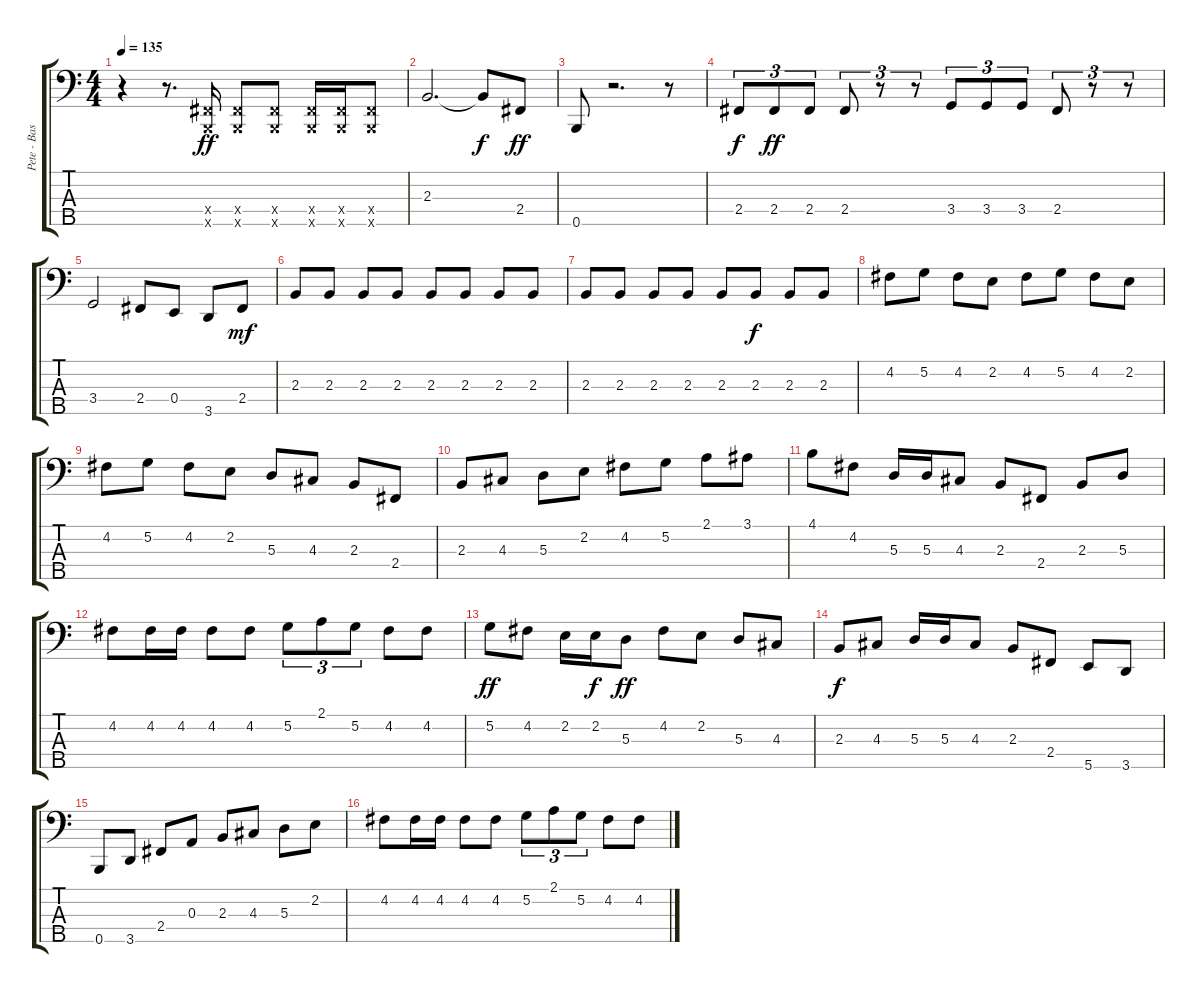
\track ("Pete - Bass" "Pete - Bas") {instrument electricbassfinger}
\staff {score tabs}
\tuning (G2 D2 A1 E1 B0) {hide}
\ts (4 4)
\tempo 135
\clef f4
\ks c
r.4{dy ff instrument electricbassfinger} r.8{d} (2.4{x} 0.5{x}).16 (2.4{x} 0.5{x}).8 (2.4{x} 0.5{x}).8 (2.4{x} 0.5{x}).16 (2.4{x} 0.5{x}).16 (2.4{x} 0.5{x}).8 |
2.3.2{d} 2.3{t}.8{dy f} 2.4.8{dy ff} |
0.5.8 r.2{d} r.8 |
2.4.8{tu (3 2) dy f} 2.4.8{tu (3 2) dy ff} 2.4.8{tu (3 2)} 2.4.8{tu (3 2)} r.8{tu (3 2)} r.8{tu (3 2)} 3.4.8{tu (3 2)} 3.4.8{tu (3 2)} 3.4.8{tu (3 2)} 2.4.8{tu (3 2)} r.8{tu (3 2)} r.8{tu (3 2)} |
3.4.2 2.4.8 0.4.8 3.5.8 2.4.8{dy mf} |
2.3.8 2.3.8 2.3.8 2.3.8 2.3.8 2.3.8 2.3.8 2.3.8 |
2.3.8 2.3.8 2.3.8 2.3.8 2.3.8 2.3.8{dy f} 2.3.8 2.3.8 |
4.2.8 5.2.8 4.2.8 2.2.8 4.2.8 5.2.8 4.2.8 2.2.8 |
4.2.8 5.2.8 4.2.8 2.2.8 5.3.8 4.3.8 2.3.8 2.4.8 |
2.3.8 4.3.8 5.3.8 2.2.8 4.2.8 5.2.8 2.1.8 3.1.8 |
4.1.8 4.2.8 5.3.16 5.3.16 4.3.8 2.3.8 2.4.8 2.3.8 5.3.8 |
4.2.8 4.2.16 4.2.16 4.2.8 4.2.8 5.2.8{tu (3 2)} 2.1.8{tu (3 2)} 5.2.8{tu (3 2)} 4.2.8 4.2.8 |
5.2.8{dy ff} 4.2.8 2.2.16 2.2.16{dy f} 5.3.8{dy ff} 4.2.8 2.2.8 5.3.8 4.3.8 |
2.3.8{dy f} 4.3.8 5.3.16 5.3.16 4.3.8 2.3.8 2.4.8 5.5.8 3.5.8 |
0.5.8 3.5.8 2.4.8 0.3.8 2.3.8 4.3.8 5.3.8 2.2.8 |
4.2.8 4.2.16 4.2.16 4.2.8 4.2.8 5.2.8{tu (3 2)} 2.1.8{tu (3 2)} 5.2.8{tu (3 2)} 4.2.8 4.2.8
